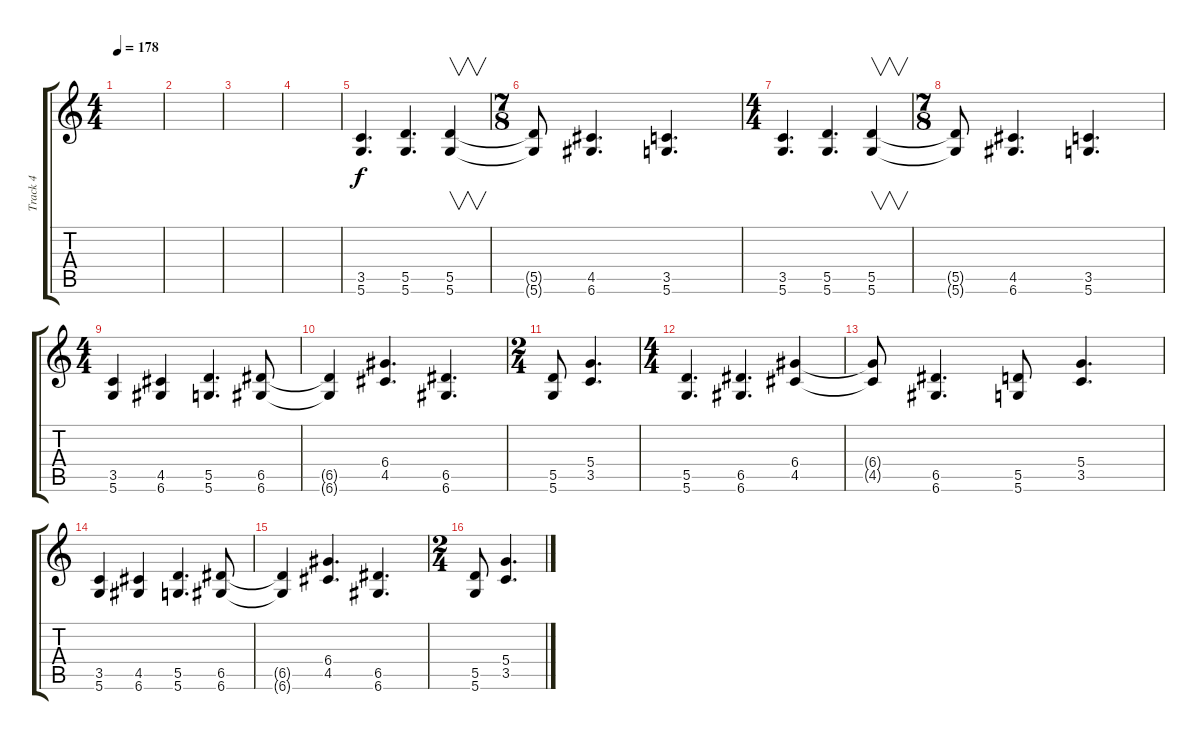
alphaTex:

\track ("Track 4" "Track 4") {instrument distortionguitar}
\staff {score tabs}
\tuning (E4 B3 G3 D3 A2 D2) {hide}
\ts (4 4)
\tempo 178
\clef g2
\ks c
|
|
|
|
(3.5 5.6).4{d} (5.5 5.6).4{d} (5.5 5.6).4{v} |
\ts (7 8)
(5.5{t} 5.6{t}).8 (4.5 6.6).4{d} (3.5 5.6).4{d} |
\ts (4 4)
(3.5 5.6).4{d} (5.5 5.6).4{d} (5.5 5.6).4{v} |
\ts (7 8)
(5.5{t} 5.6{t}).8 (4.5 6.6).4{d} (3.5 5.6).4{d} |
\ts (4 4)
(3.5 5.6).4 (4.5 6.6).4 (5.5 5.6).4{d} (6.5 6.6).8 |
(6.5{t} 6.6{t}).4 (6.4 4.5).4{d} (6.5 6.6).4{d} |
\ts (2 4)
(5.5 5.6).8 (5.4 3.5).4{d} |
\ts (4 4)
(5.5 5.6).4{d} (6.5 6.6).4{d} (6.4 4.5).4 |
(6.4{t} 4.5{t}).8 (6.5 6.6).4{d} (5.5 5.6).8 (5.4 3.5).4{d} |
(3.5 5.6).4 (4.5 6.6).4 (5.5 5.6).4{d} (6.5 6.6).8 |
(6.5{t} 6.6{t}).4 (6.4 4.5).4{d} (6.5 6.6).4{d} |
\ts (2 4)
(5.5 5.6).8 (5.4 3.5).4{d}
